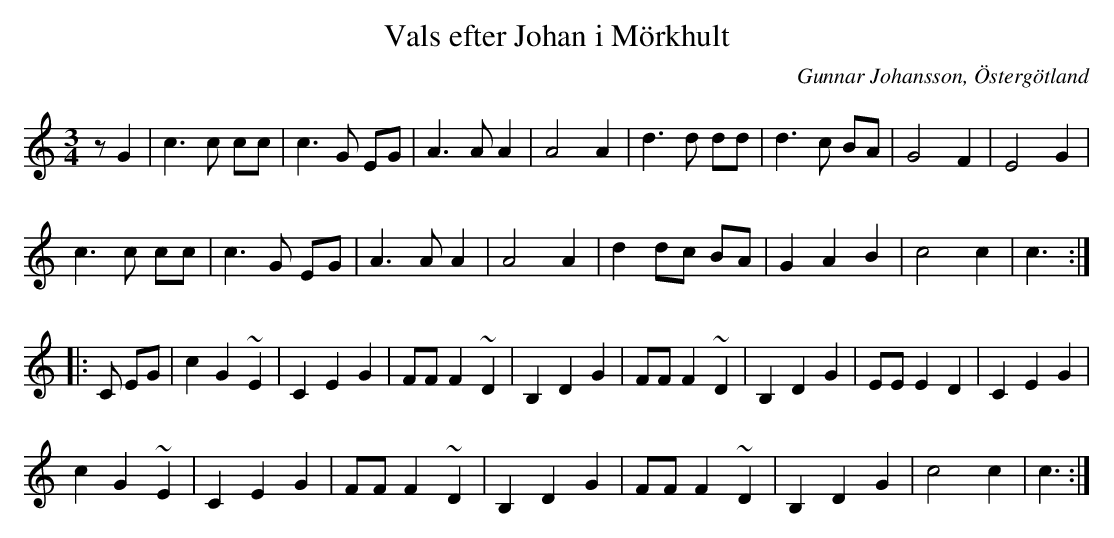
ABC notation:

X:1
T:Vals efter Johan i Mörkhult
C:Gunnar Johansson, Östergötland
M:3/4
L:1/8
K:C
zG2|c3c cc|c3G EG|A3A A2|A4 A2|\
d3d dd|d3 c BA|G4F2|E4G2|
c3c cc|c3G EG|A3A A2|A4 A2|\
d2 dc BA |G2A2B2|c4c2|c3:|
|:C EG|c2G2~E2|C2E2G2|FF F2 ~D2|B,2D2G2|\
FF F2~D2|B,2 D2G2|EE E2D2|C2E2G2|
c2G2~E2|C2E2G2|FF F2 ~D2|B,2D2G2|\
FF F2~D2|B,2 D2G2|c4c2|c3:|
